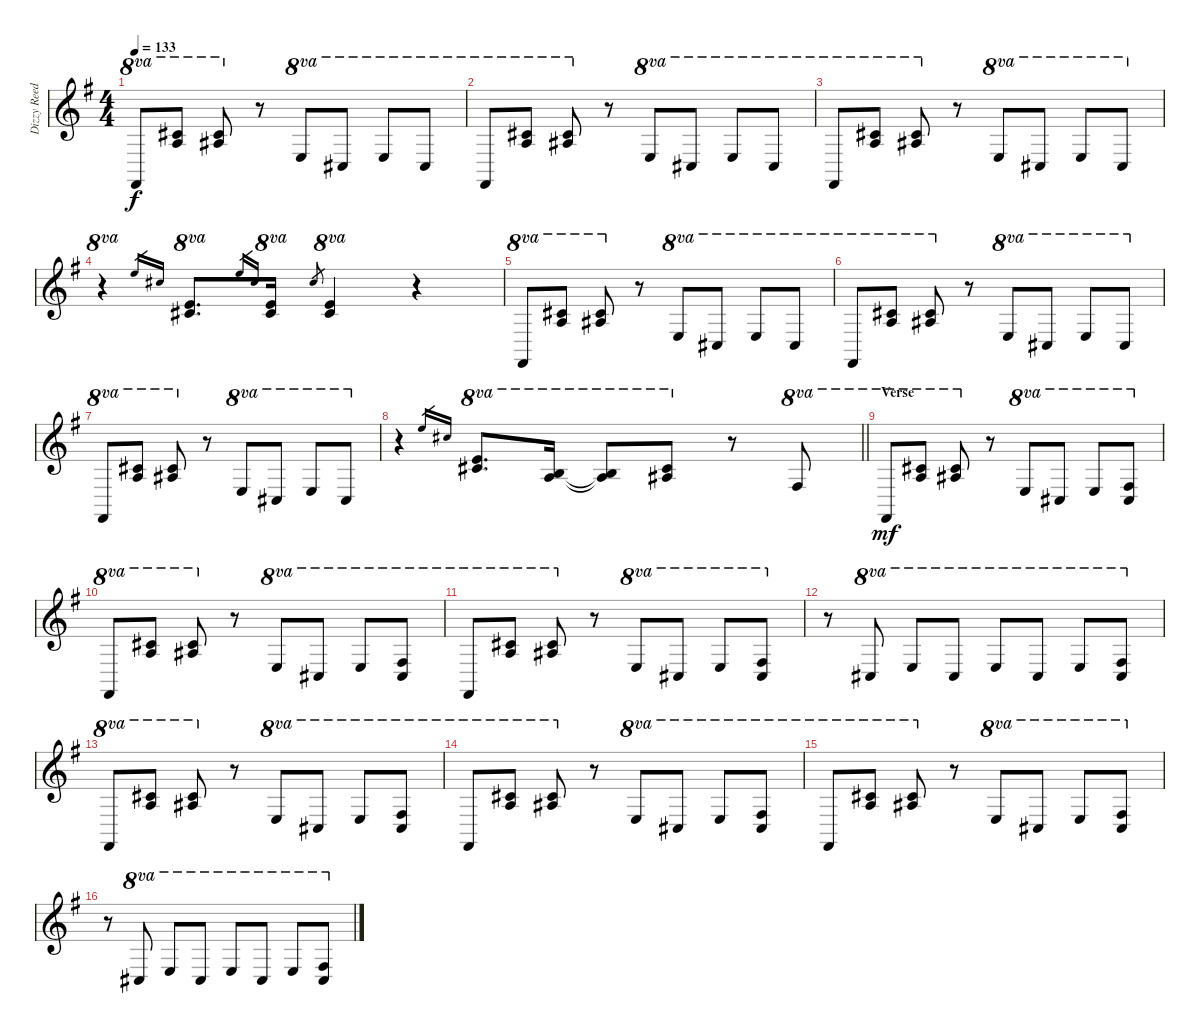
\track ("Dizzy Reed - Piano" "Dizzy Reed") {instrument acousticgrandpiano}
\staff {score}
\tuning (Eb4 Bb3 Gb3 Db3 Ab2 Eb2) {hide}
\ts (4 4)
\tempo 133
\clef g2
\ks g
5.4.8{ot 8va dy f} (10.1 11.2).8{ot 8va} (10.1 12.2).8{ot 8va} r.8 10.3.8{ot 8va} 7.3.8{ot 8va} 10.3.8{ot 8va} 7.3.8{ot 8va} |
5.4.8{ot 8va} (10.1 11.2).8{ot 8va} (10.1 12.2).8{ot 8va} r.8 10.3.8{ot 8va} 7.3.8{ot 8va} 10.3.8{ot 8va} 7.3.8{ot 8va} |
5.4.8{ot 8va} (10.1 11.2).8{ot 8va} (10.1 12.2).8{ot 8va} r.8 10.3.8{ot 8va} 7.3.8{ot 8va} 10.3.8{ot 8va} 7.3.8{ot 8va} |
r.4{ot 8va} 13.1.16{gr} 15.2.16{gr} (13.1 15.2).8{d ot 8va} 13.1.16{gr} 15.2.16{gr} (13.1 15.2).16{ot 8va} 15.2.8{gr} (13.1 15.2).4{ot 8va} r.4 |
5.4.8{ot 8va} (10.1 11.2).8{ot 8va} (10.1 12.2).8{ot 8va} r.8 10.3.8{ot 8va} 7.3.8{ot 8va} 10.3.8{ot 8va} 7.3.8{ot 8va} |
5.4.8{ot 8va} (10.1 11.2).8{ot 8va} (10.1 12.2).8{ot 8va} r.8 10.3.8{ot 8va} 7.3.8{ot 8va} 10.3.8{ot 8va} 7.3.8{ot 8va} |
5.4.8{ot 8va} (10.1 11.2).8{ot 8va} (10.1 12.2).8{ot 8va} r.8 10.3.8{ot 8va} 7.3.8{ot 8va} 10.3.8{ot 8va} 7.3.8{ot 8va} |
\barLineRight lightlight
r.4 13.1.16{gr} 15.2.16{gr} (13.1 15.2).8{d ot 8va} (13.2 15.3).16{ot 8va} (13.2{t} 15.3{t}).8{ot 8va} (15.2 16.3).8{ot 8va} r.8 12.3.8{ot 8va} |
\section ("" "Verse")
5.4.8{ot 8va dy mf} (15.2 15.3).8{ot 8va} (15.2 16.3).8{ot 8va} r.8 10.3.8{ot 8va} 7.3.8{ot 8va} 10.3.8{ot 8va} (8.2 7.3).8{ot 8va} |
5.4.8{ot 8va} (15.2 15.3).8{ot 8va} (15.2 16.3).8{ot 8va} r.8 10.3.8{ot 8va} 7.3.8{ot 8va} 10.3.8{ot 8va} (8.2 7.3).8{ot 8va} |
5.4.8{ot 8va} (15.2 15.3).8{ot 8va} (15.2 16.3).8{ot 8va} r.8 10.3.8{ot 8va} 7.3.8{ot 8va} 10.3.8{ot 8va} (8.2 7.3).8{ot 8va} |
r.8 7.3.8{ot 8va} 10.3.8{ot 8va} 7.3.8{ot 8va} 10.3.8{ot 8va} 7.3.8{ot 8va} 10.3.8{ot 8va} (8.2 7.3).8{ot 8va} |
5.4.8{ot 8va} (15.2 15.3).8{ot 8va} (15.2 16.3).8{ot 8va} r.8 10.3.8{ot 8va} 7.3.8{ot 8va} 10.3.8{ot 8va} (8.2 7.3).8{ot 8va} |
5.4.8{ot 8va} (15.2 15.3).8{ot 8va} (15.2 16.3).8{ot 8va} r.8 10.3.8{ot 8va} 7.3.8{ot 8va} 10.3.8{ot 8va} (8.2 7.3).8{ot 8va} |
5.4.8{ot 8va} (15.2 15.3).8{ot 8va} (15.2 16.3).8{ot 8va} r.8 10.3.8{ot 8va} 7.3.8{ot 8va} 10.3.8{ot 8va} (8.2 7.3).8{ot 8va} |
r.8 7.3.8{ot 8va} 10.3.8{ot 8va} 7.3.8{ot 8va} 10.3.8{ot 8va} 7.3.8{ot 8va} 10.3.8{ot 8va} (8.2 7.3).8{ot 8va}
